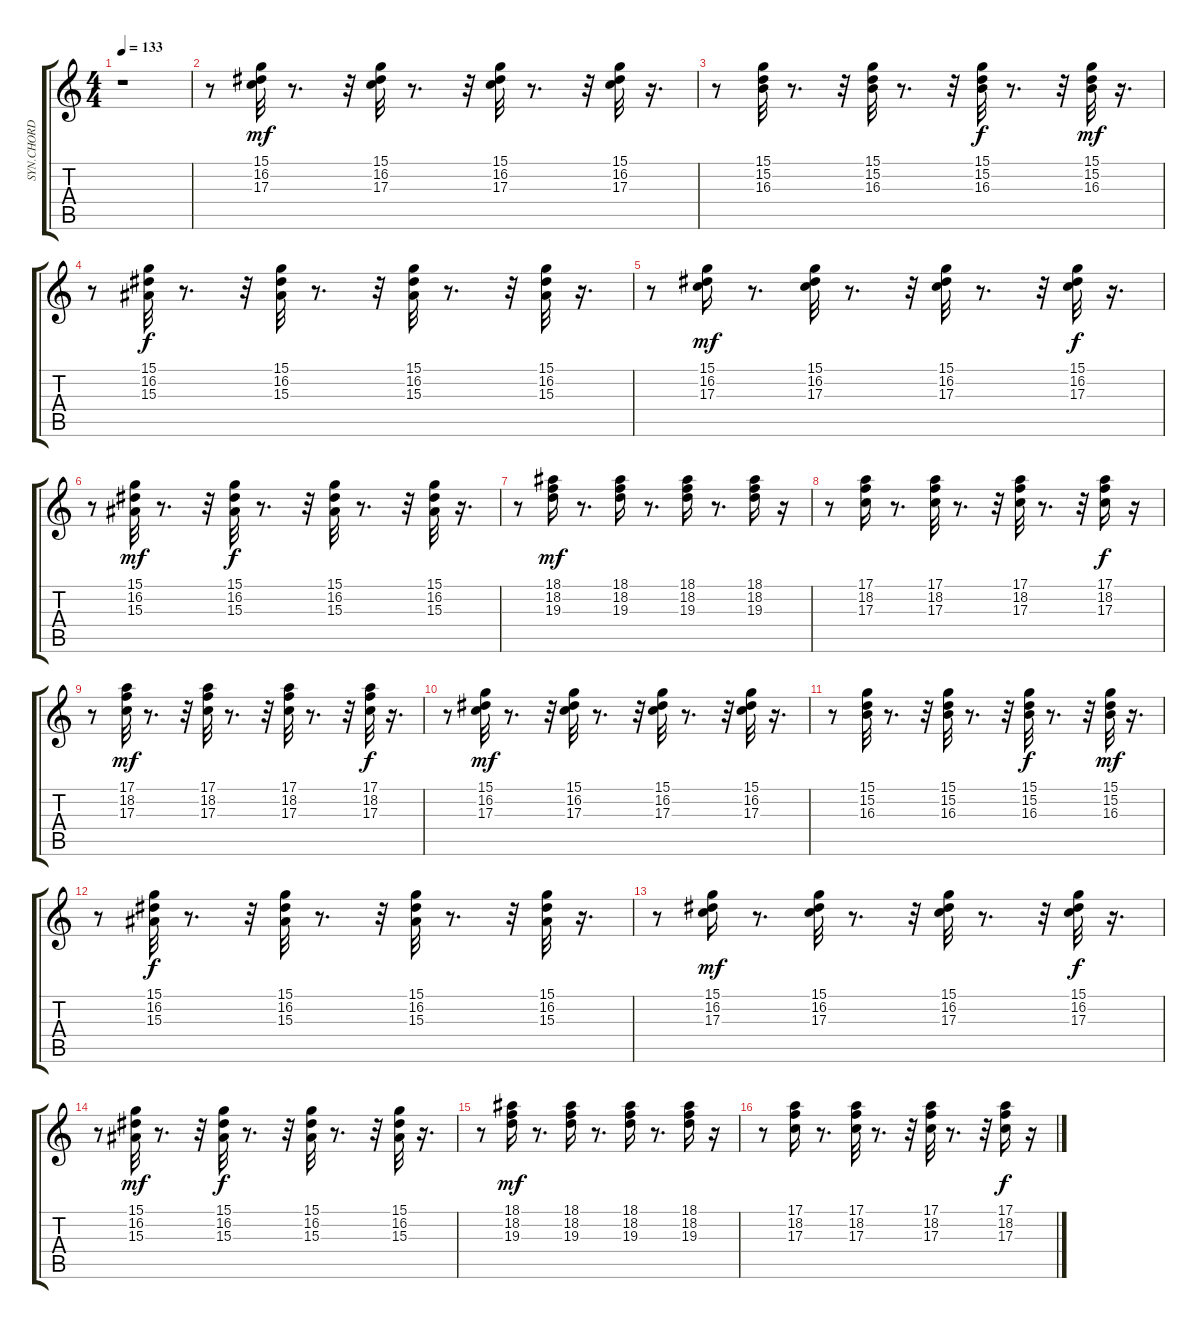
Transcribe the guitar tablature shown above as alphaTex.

\track ("SYN.CHORD                           " "SYN.CHORD ") {instrument lead2sawtooth}
\staff {score tabs}
\tuning (E4 B3 G3 D3 A2 E2) {hide}
\ts (4 4)
\tempo 133
\clef g2
\ks c
r.1{dy mf} |
r.8 (15.1 16.2 17.3).32 r.8{d} r.32 (15.1 16.2 17.3).32 r.8{d} r.32 (15.1 16.2 17.3).32 r.8{d} r.32 (15.1 16.2 17.3).32 r.16{d} |
r.8 (15.1 15.2 16.3).32 r.8{d} r.32 (15.1 15.2 16.3).32 r.8{d} r.32 (15.1 15.2 16.3).32{dy f} r.8{d} r.32 (15.1 15.2 16.3).32{dy mf} r.16{d} |
r.8 (15.1 16.2 15.3).32{dy f} r.8{d} r.32 (15.1 16.2 15.3).32 r.8{d} r.32 (15.1 16.2 15.3).32 r.8{d} r.32 (15.1 16.2 15.3).32 r.16{d} |
r.8 (15.1 16.2 17.3).16{dy mf} r.8{d} (15.1 16.2 17.3).32 r.8{d} r.32 (15.1 16.2 17.3).32 r.8{d} r.32 (15.1 16.2 17.3).32{dy f} r.16{d} |
r.8 (15.1 16.2 15.3).32{dy mf} r.8{d} r.32 (15.1 16.2 15.3).32{dy f} r.8{d} r.32 (15.1 16.2 15.3).32 r.8{d} r.32 (15.1 16.2 15.3).32 r.16{d} |
r.8 (18.1 18.2 19.3).16{dy mf} r.8{d} (18.1 18.2 19.3).16 r.8{d} (18.1 18.2 19.3).16 r.8{d} (18.1 18.2 19.3).16 r.16 |
r.8 (17.1 18.2 17.3).16 r.8{d} (17.1 18.2 17.3).32 r.8{d} r.32 (17.1 18.2 17.3).32 r.8{d} r.32 (17.1 18.2 17.3).16{dy f} r.16 |
r.8 (17.1 18.2 17.3).32{dy mf} r.8{d} r.32 (17.1 18.2 17.3).32 r.8{d} r.32 (17.1 18.2 17.3).32 r.8{d} r.32 (17.1 18.2 17.3).32{dy f} r.16{d} |
r.8 (15.1 16.2 17.3).32{dy mf} r.8{d} r.32 (15.1 16.2 17.3).32 r.8{d} r.32 (15.1 16.2 17.3).32 r.8{d} r.32 (15.1 16.2 17.3).32 r.16{d} |
r.8 (15.1 15.2 16.3).32 r.8{d} r.32 (15.1 15.2 16.3).32 r.8{d} r.32 (15.1 15.2 16.3).32{dy f} r.8{d} r.32 (15.1 15.2 16.3).32{dy mf} r.16{d} |
r.8 (15.1 16.2 15.3).32{dy f} r.8{d} r.32 (15.1 16.2 15.3).32 r.8{d} r.32 (15.1 16.2 15.3).32 r.8{d} r.32 (15.1 16.2 15.3).32 r.16{d} |
r.8 (15.1 16.2 17.3).16{dy mf} r.8{d} (15.1 16.2 17.3).32 r.8{d} r.32 (15.1 16.2 17.3).32 r.8{d} r.32 (15.1 16.2 17.3).32{dy f} r.16{d} |
r.8 (15.1 16.2 15.3).32{dy mf} r.8{d} r.32 (15.1 16.2 15.3).32{dy f} r.8{d} r.32 (15.1 16.2 15.3).32 r.8{d} r.32 (15.1 16.2 15.3).32 r.16{d} |
r.8 (18.1 18.2 19.3).16{dy mf} r.8{d} (18.1 18.2 19.3).16 r.8{d} (18.1 18.2 19.3).16 r.8{d} (18.1 18.2 19.3).16 r.16 |
r.8 (17.1 18.2 17.3).16 r.8{d} (17.1 18.2 17.3).32 r.8{d} r.32 (17.1 18.2 17.3).32 r.8{d} r.32 (17.1 18.2 17.3).16{dy f} r.16
